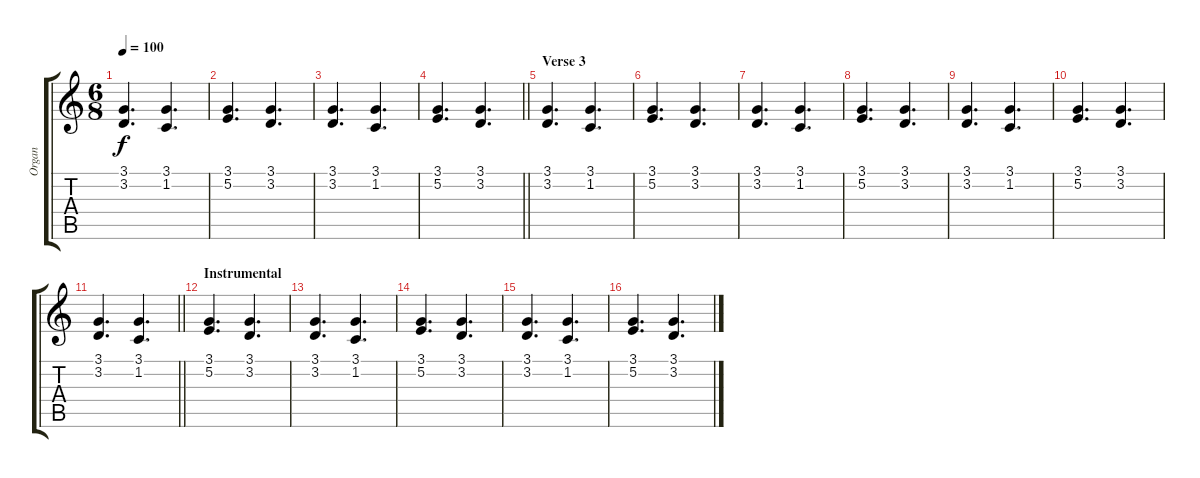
\track ("Organ" "Organ") {instrument percussiveorgan}
\staff {score tabs}
\tuning (E4 B3 G3 D3 A2 E2) {hide}
\ts (6 8)
\tempo 100
\clef g2
\ks c
(3.1 3.2).4{d dy f} (3.1 1.2).4{d} |
(3.1 5.2).4{d} (3.1 3.2).4{d} |
(3.1 3.2).4{d} (3.1 1.2).4{d} |
\barLineRight lightlight
(3.1 5.2).4{d} (3.1 3.2).4{d} |
\section ("" "Verse 3")
(3.1 3.2).4{d} (3.1 1.2).4{d} |
(3.1 5.2).4{d} (3.1 3.2).4{d} |
(3.1 3.2).4{d} (3.1 1.2).4{d} |
(3.1 5.2).4{d} (3.1 3.2).4{d} |
(3.1 3.2).4{d} (3.1 1.2).4{d} |
(3.1 5.2).4{d} (3.1 3.2).4{d} |
\barLineRight lightlight
(3.1 3.2).4{d} (3.1 1.2).4{d} |
\section ("" "Instrumental")
(3.1 5.2).4{d} (3.1 3.2).4{d} |
(3.1 3.2).4{d} (3.1 1.2).4{d} |
(3.1 5.2).4{d} (3.1 3.2).4{d} |
(3.1 3.2).4{d} (3.1 1.2).4{d} |
(3.1 5.2).4{d} (3.1 3.2).4{d}
